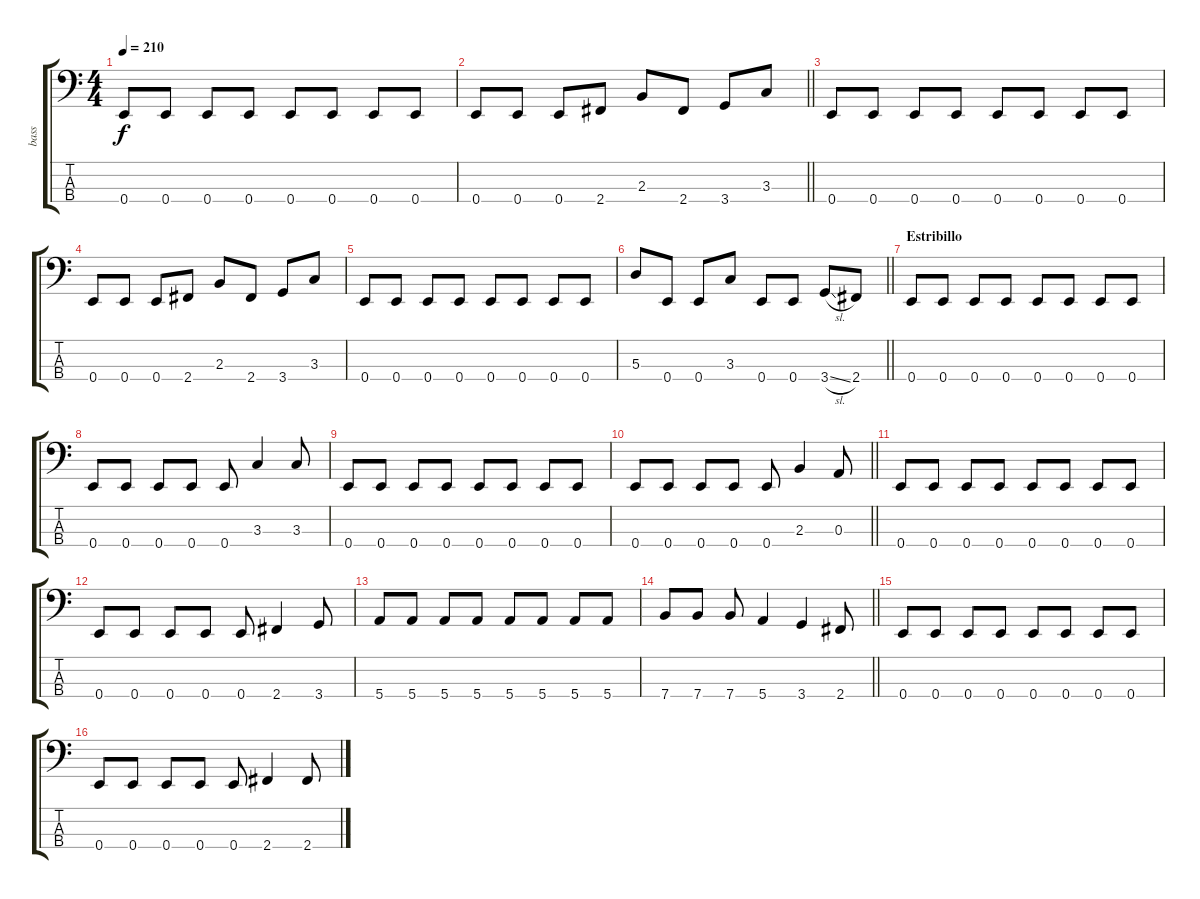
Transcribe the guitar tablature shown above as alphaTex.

\track ("bass" "bass") {instrument electricbassfinger}
\staff {score tabs}
\tuning (G2 D2 A1 E1) {hide}
\ts (4 4)
\tempo 210
\clef f4
\ks c
0.4.8{dy f} 0.4.8 0.4.8 0.4.8 0.4.8 0.4.8 0.4.8 0.4.8 |
\barLineRight lightlight
0.4.8 0.4.8 0.4.8 2.4.8 2.3.8 2.4.8 3.4.8 3.3.8 |
0.4.8 0.4.8 0.4.8 0.4.8 0.4.8 0.4.8 0.4.8 0.4.8 |
0.4.8 0.4.8 0.4.8 2.4.8 2.3.8 2.4.8 3.4.8 3.3.8 |
0.4.8 0.4.8 0.4.8 0.4.8 0.4.8 0.4.8 0.4.8 0.4.8 |
\barLineRight lightlight
5.3.8 0.4.8 0.4.8 3.3.8 0.4.8 0.4.8 3.4{sl}.8 2.4.8 |
\section ("" "Estribillo")
0.4.8 0.4.8 0.4.8 0.4.8 0.4.8 0.4.8 0.4.8 0.4.8 |
0.4.8 0.4.8 0.4.8 0.4.8 0.4.8 3.3.4 3.3.8 |
0.4.8 0.4.8 0.4.8 0.4.8 0.4.8 0.4.8 0.4.8 0.4.8 |
\barLineRight lightlight
0.4.8 0.4.8 0.4.8 0.4.8 0.4.8 2.3.4 0.3.8 |
0.4.8 0.4.8 0.4.8 0.4.8 0.4.8 0.4.8 0.4.8 0.4.8 |
0.4.8 0.4.8 0.4.8 0.4.8 0.4.8 2.4.4 3.4.8 |
5.4.8 5.4.8 5.4.8 5.4.8 5.4.8 5.4.8 5.4.8 5.4.8 |
\barLineRight lightlight
7.4.8 7.4.8 7.4.8 5.4.4 3.4.4 2.4.8 |
0.4.8 0.4.8 0.4.8 0.4.8 0.4.8 0.4.8 0.4.8 0.4.8 |
0.4.8 0.4.8 0.4.8 0.4.8 0.4.8 2.4.4 2.4.8
